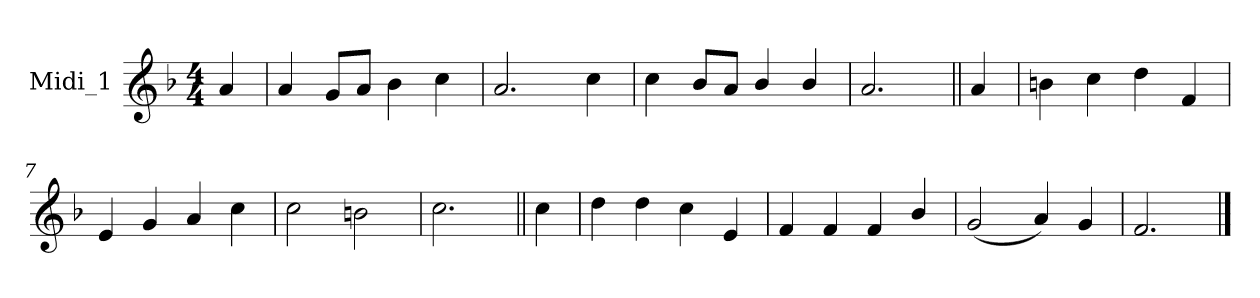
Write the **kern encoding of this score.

**kern
*part1
*staff1
*I"Midi_1
*clefG2
*k[b-]
*F:
*M4/4
=
4a
=1
4a
8gL
8aJ
4b-
4cc
=2
2.a
4cc
=3
4cc
8b-L
8aJ
4b-/
4b-/
=4
2.a
!!LO:LB:g=z
=5||
4a
=6
4bn
4cc
4dd
4f
=7
4e
4g
4a
4cc
=8
2cc
2bn
=9
2.cc
!!LO:LB:g=z
=10||
4cc
=11
4dd
4dd
4cc
4e
=12
4f
4f
4f
4b-/
=13
(<2g
4a)
4g
=14
2.f
==
*-
